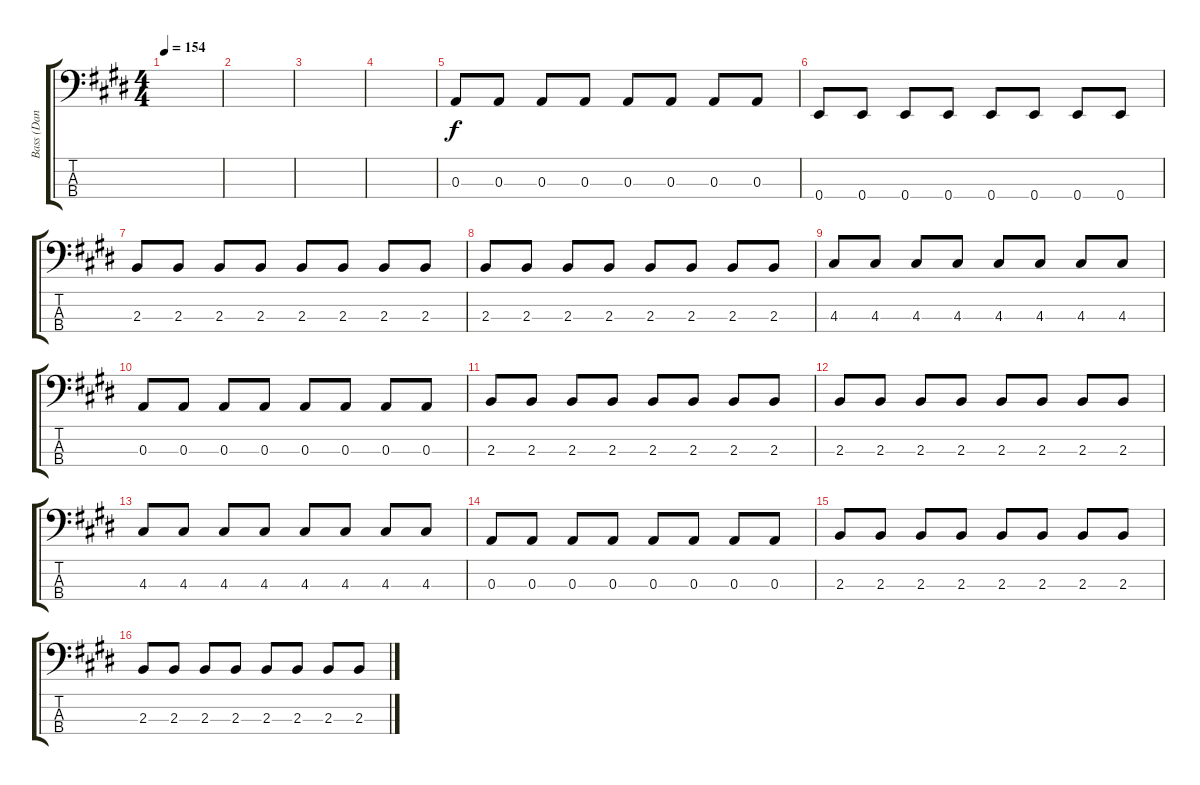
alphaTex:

\track ("Bass (Dan Andriano)" "Bass (Dan ") {instrument electricbassfinger}
\staff {score tabs}
\tuning (G2 D2 A1 E1) {hide}
\ts (4 4)
\tempo 154
\clef f4
\ks c#minor
|
|
|
|
0.3.8 0.3.8 0.3.8 0.3.8 0.3.8 0.3.8 0.3.8 0.3.8 |
0.4.8 0.4.8 0.4.8 0.4.8 0.4.8 0.4.8 0.4.8 0.4.8 |
2.3.8 2.3.8 2.3.8 2.3.8 2.3.8 2.3.8 2.3.8 2.3.8 |
2.3.8 2.3.8 2.3.8 2.3.8 2.3.8 2.3.8 2.3.8 2.3.8 |
4.3.8 4.3.8 4.3.8 4.3.8 4.3.8 4.3.8 4.3.8 4.3.8 |
0.3.8 0.3.8 0.3.8 0.3.8 0.3.8 0.3.8 0.3.8 0.3.8 |
2.3.8 2.3.8 2.3.8 2.3.8 2.3.8 2.3.8 2.3.8 2.3.8 |
2.3.8 2.3.8 2.3.8 2.3.8 2.3.8 2.3.8 2.3.8 2.3.8 |
4.3.8 4.3.8 4.3.8 4.3.8 4.3.8 4.3.8 4.3.8 4.3.8 |
0.3.8 0.3.8 0.3.8 0.3.8 0.3.8 0.3.8 0.3.8 0.3.8 |
2.3.8 2.3.8 2.3.8 2.3.8 2.3.8 2.3.8 2.3.8 2.3.8 |
2.3.8 2.3.8 2.3.8 2.3.8 2.3.8 2.3.8 2.3.8 2.3.8
